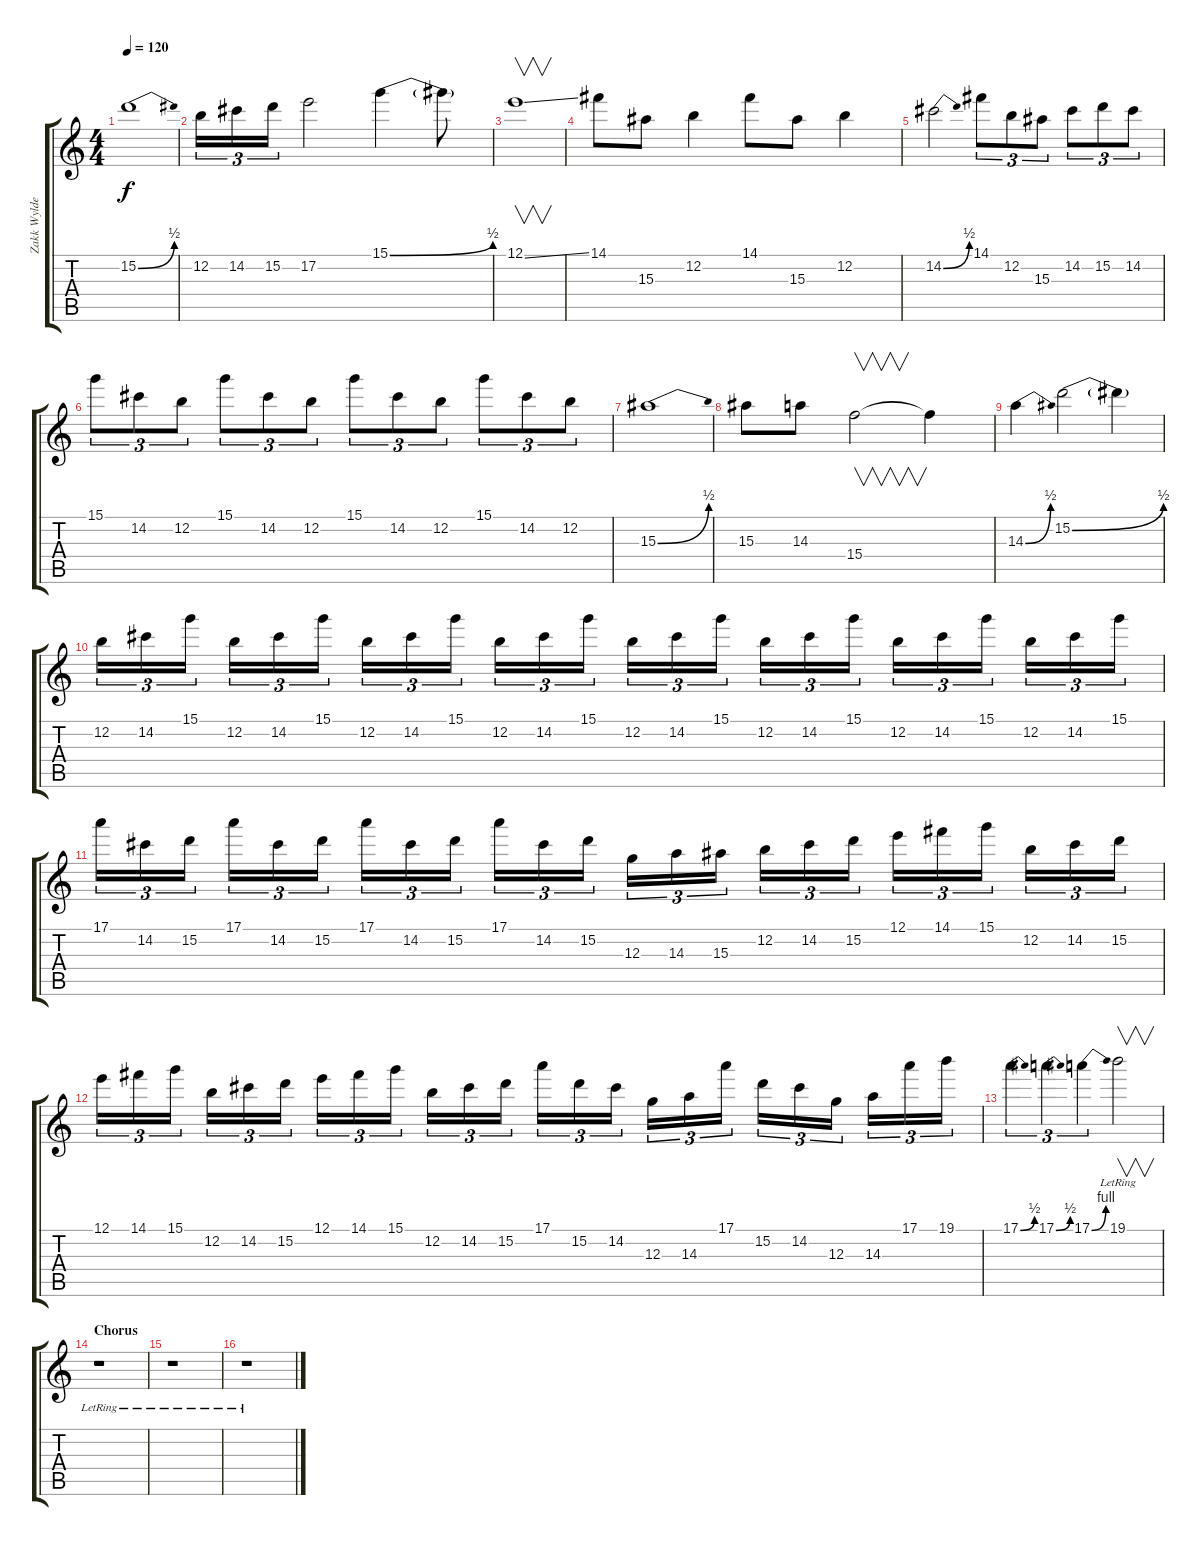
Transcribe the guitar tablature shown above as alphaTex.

\track ("Zakk Wylde - Electric" "Zakk Wylde") {instrument overdrivenguitar}
\staff {score tabs}
\tuning (E4 B3 G3 D3 A2 E2) {hide}
\ts (4 4)
\tempo 120
\clef g2
\ks c
15.2{be (bend 0 0 60 2)}.1{dy f} |
12.2.16{tu (3 2)} 14.2.16{tu (3 2)} 15.2.16{tu (3 2)} 17.2.2 15.1{be (bend 0 0 60 2)}.4 15.1{t}.8 |
12.1{ss}.1{v} |
14.1.8 15.3.8 12.2.4 14.1.8 15.3.8 12.2.4 |
14.2{be (bend 0 0 60 2)}.2 14.1.8{tu (3 2)} 12.2.8{tu (3 2)} 15.3.8{tu (3 2)} 14.2.8{tu (3 2)} 15.2.8{tu (3 2)} 14.2.8{tu (3 2)} |
15.1.8{tu (3 2)} 14.2.8{tu (3 2)} 12.2.8{tu (3 2)} 15.1.8{tu (3 2)} 14.2.8{tu (3 2)} 12.2.8{tu (3 2)} 15.1.8{tu (3 2)} 14.2.8{tu (3 2)} 12.2.8{tu (3 2)} 15.1.8{tu (3 2)} 14.2.8{tu (3 2)} 12.2.8{tu (3 2)} |
15.3{be (bend 0 0 60 2)}.1 |
15.3.8 14.3.8 15.4.2{v} 15.4{t}.4 |
14.3{be (bend 0 0 60 2)}.4 15.2{be (bend 0 0 60 2)}.2 15.2{t}.4 |
12.2.16{tu (3 2)} 14.2.16{tu (3 2)} 15.1.16{tu (3 2)} 12.2.16{tu (3 2)} 14.2.16{tu (3 2)} 15.1.16{tu (3 2)} 12.2.16{tu (3 2)} 14.2.16{tu (3 2)} 15.1.16{tu (3 2)} 12.2.16{tu (3 2)} 14.2.16{tu (3 2)} 15.1.16{tu (3 2)} 12.2.16{tu (3 2)} 14.2.16{tu (3 2)} 15.1.16{tu (3 2)} 12.2.16{tu (3 2)} 14.2.16{tu (3 2)} 15.1.16{tu (3 2)} 12.2.16{tu (3 2)} 14.2.16{tu (3 2)} 15.1.16{tu (3 2)} 12.2.16{tu (3 2)} 14.2.16{tu (3 2)} 15.1.16{tu (3 2)} |
17.1.16{tu (3 2)} 14.2.16{tu (3 2)} 15.2.16{tu (3 2)} 17.1.16{tu (3 2)} 14.2.16{tu (3 2)} 15.2.16{tu (3 2)} 17.1.16{tu (3 2)} 14.2.16{tu (3 2)} 15.2.16{tu (3 2)} 17.1.16{tu (3 2)} 14.2.16{tu (3 2)} 15.2.16{tu (3 2)} 12.3.16{tu (3 2)} 14.3.16{tu (3 2)} 15.3.16{tu (3 2)} 12.2.16{tu (3 2)} 14.2.16{tu (3 2)} 15.2.16{tu (3 2)} 12.1.16{tu (3 2)} 14.1.16{tu (3 2)} 15.1.16{tu (3 2)} 12.2.16{tu (3 2)} 14.2.16{tu (3 2)} 15.2.16{tu (3 2)} |
12.1.16{tu (3 2)} 14.1.16{tu (3 2)} 15.1.16{tu (3 2)} 12.2.16{tu (3 2)} 14.2.16{tu (3 2)} 15.2.16{tu (3 2)} 12.1.16{tu (3 2)} 14.1.16{tu (3 2)} 15.1.16{tu (3 2)} 12.2.16{tu (3 2)} 14.2.16{tu (3 2)} 15.2.16{tu (3 2)} 17.1.16{tu (3 2)} 15.2.16{tu (3 2)} 14.2.16{tu (3 2)} 12.3.16{tu (3 2)} 14.3.16{tu (3 2)} 17.1.16{tu (3 2)} 15.2.16{tu (3 2)} 14.2.16{tu (3 2)} 12.3.16{tu (3 2)} 14.3.16{tu (3 2)} 17.1.16{tu (3 2)} 19.1.16{tu (3 2)} |
17.1{be (bend 0 0 60 2)}.4{tu (3 2)} 17.1{be (bend 0 0 60 2)}.4{tu (3 2)} 17.1{be (bend 0 0 60 4)}.4{tu (3 2)} 19.1{lr}.2{v} |
\section ("" "Chorus")
r.1 |
r.1 |
r.1
